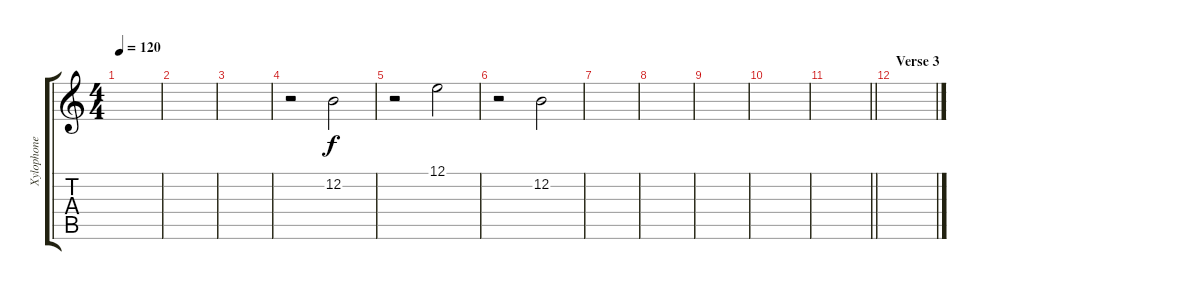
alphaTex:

\track ("Xylophone" "Xylophone") {instrument marimba}
\staff {score tabs}
\tuning (E4 B3 G3 D3 A2 E2) {hide}
\ts (4 4)
\tempo 120
\clef g2
\ks c
|
|
|
r.2 12.2.2 |
r.2 12.1.2 |
r.2 12.2.2 |
|
|
|
|
\barLineRight lightlight
|
\section ("" "Verse 3")
